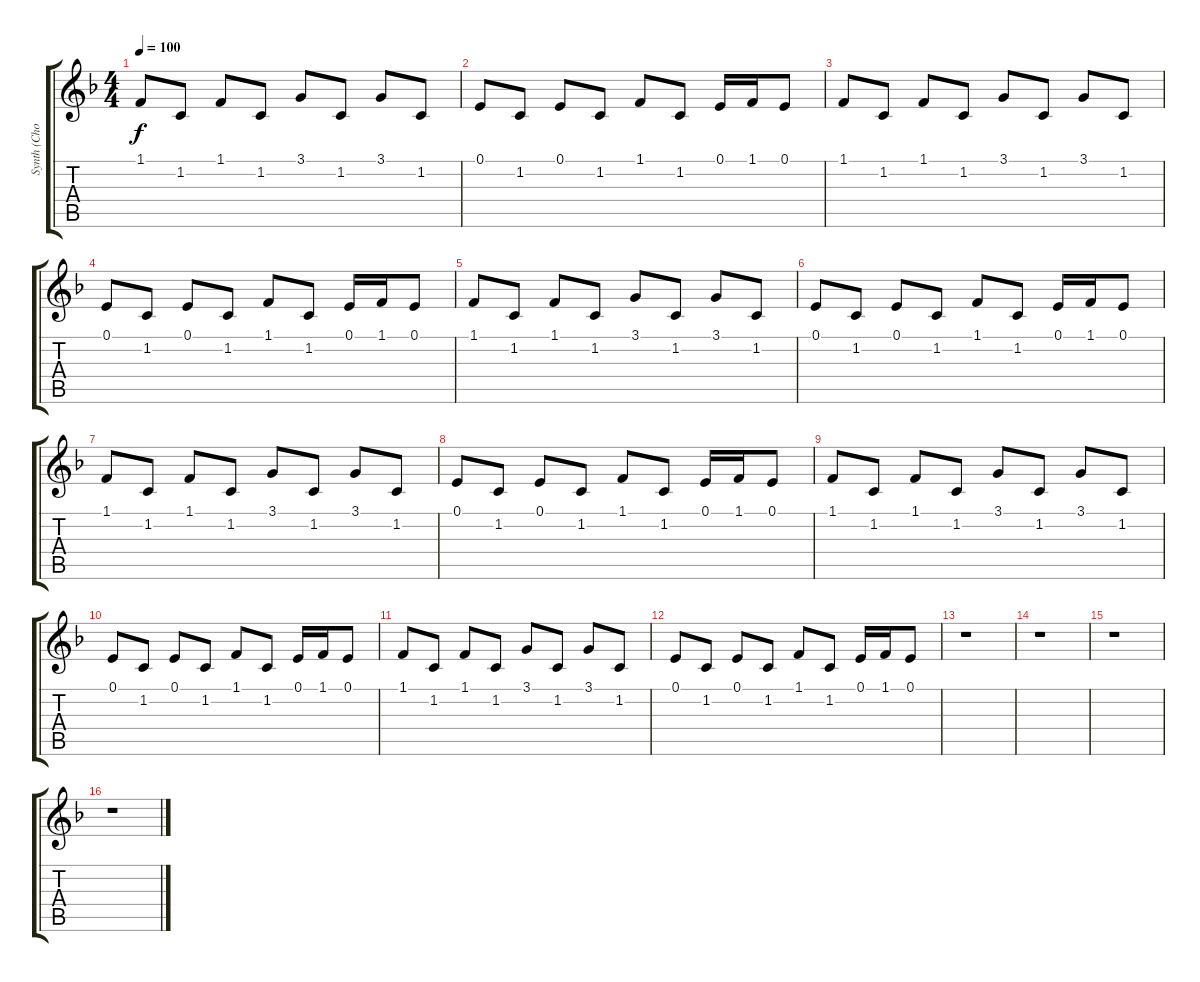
\track ("Synth (Chorus)" "Synth (Cho") {instrument pad1newage}
\staff {score tabs}
\tuning (E4 B3 G3 D3 A2 E2) {hide}
\ts (4 4)
\tempo 100
\clef g2
\ks f
1.1.8{dy f instrument pad1newage} 1.2.8 1.1.8 1.2.8 3.1.8 1.2.8 3.1.8 1.2.8 |
0.1.8 1.2.8 0.1.8 1.2.8 1.1.8 1.2.8 0.1.16 1.1.16 0.1.8 |
1.1.8 1.2.8 1.1.8 1.2.8 3.1.8 1.2.8 3.1.8 1.2.8 |
0.1.8 1.2.8 0.1.8 1.2.8 1.1.8 1.2.8 0.1.16 1.1.16 0.1.8 |
1.1.8 1.2.8 1.1.8 1.2.8 3.1.8 1.2.8 3.1.8 1.2.8 |
0.1.8 1.2.8 0.1.8 1.2.8 1.1.8 1.2.8 0.1.16 1.1.16 0.1.8 |
1.1.8 1.2.8 1.1.8 1.2.8 3.1.8 1.2.8 3.1.8 1.2.8 |
0.1.8 1.2.8 0.1.8 1.2.8 1.1.8 1.2.8 0.1.16 1.1.16 0.1.8 |
1.1.8 1.2.8 1.1.8 1.2.8 3.1.8 1.2.8 3.1.8 1.2.8 |
0.1.8 1.2.8 0.1.8 1.2.8 1.1.8 1.2.8 0.1.16 1.1.16 0.1.8 |
1.1.8 1.2.8 1.1.8 1.2.8 3.1.8 1.2.8 3.1.8 1.2.8 |
0.1.8 1.2.8 0.1.8 1.2.8 1.1.8 1.2.8 0.1.16 1.1.16 0.1.8 |
r.1 |
r.1 |
r.1 |
r.1
